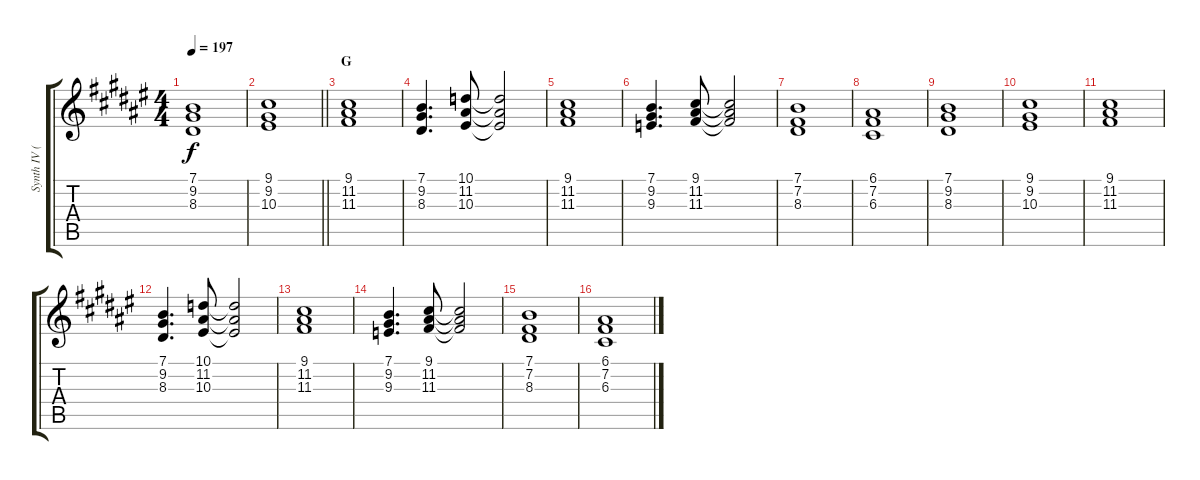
\track ("Synth IV (Kotobuki Tsumugi)" "Synth IV (") {instrument pad1newage}
\staff {score tabs}
\tuning (E4 B3 G3 D3 A2 E2) {hide}
\ts (4 4)
\tempo 197
\clef g2
\ks f#
(7.1 9.2 8.3).1{dy f} |
\barLineRight lightlight
(9.1 9.2 10.3).1 |
\section ("" "G")
(9.1 11.2 11.3).1 |
(7.1 9.2 8.3).4{d} (10.1 11.2 10.3).8 (10.1{t} 11.2{t} 10.3{t}).2 |
(9.1 11.2 11.3).1 |
(7.1 9.2 9.3).4{d} (9.1 11.2 11.3).8 (9.1{t} 11.2{t} 11.3{t}).2 |
(7.1 7.2 8.3).1 |
(6.1 7.2 6.3).1 |
(7.1 9.2 8.3).1 |
(9.1 9.2 10.3).1 |
(9.1 11.2 11.3).1 |
(7.1 9.2 8.3).4{d} (10.1 11.2 10.3).8 (10.1{t} 11.2{t} 10.3{t}).2 |
(9.1 11.2 11.3).1 |
(7.1 9.2 9.3).4{d} (9.1 11.2 11.3).8 (9.1{t} 11.2{t} 11.3{t}).2 |
(7.1 7.2 8.3).1 |
(6.1 7.2 6.3).1
